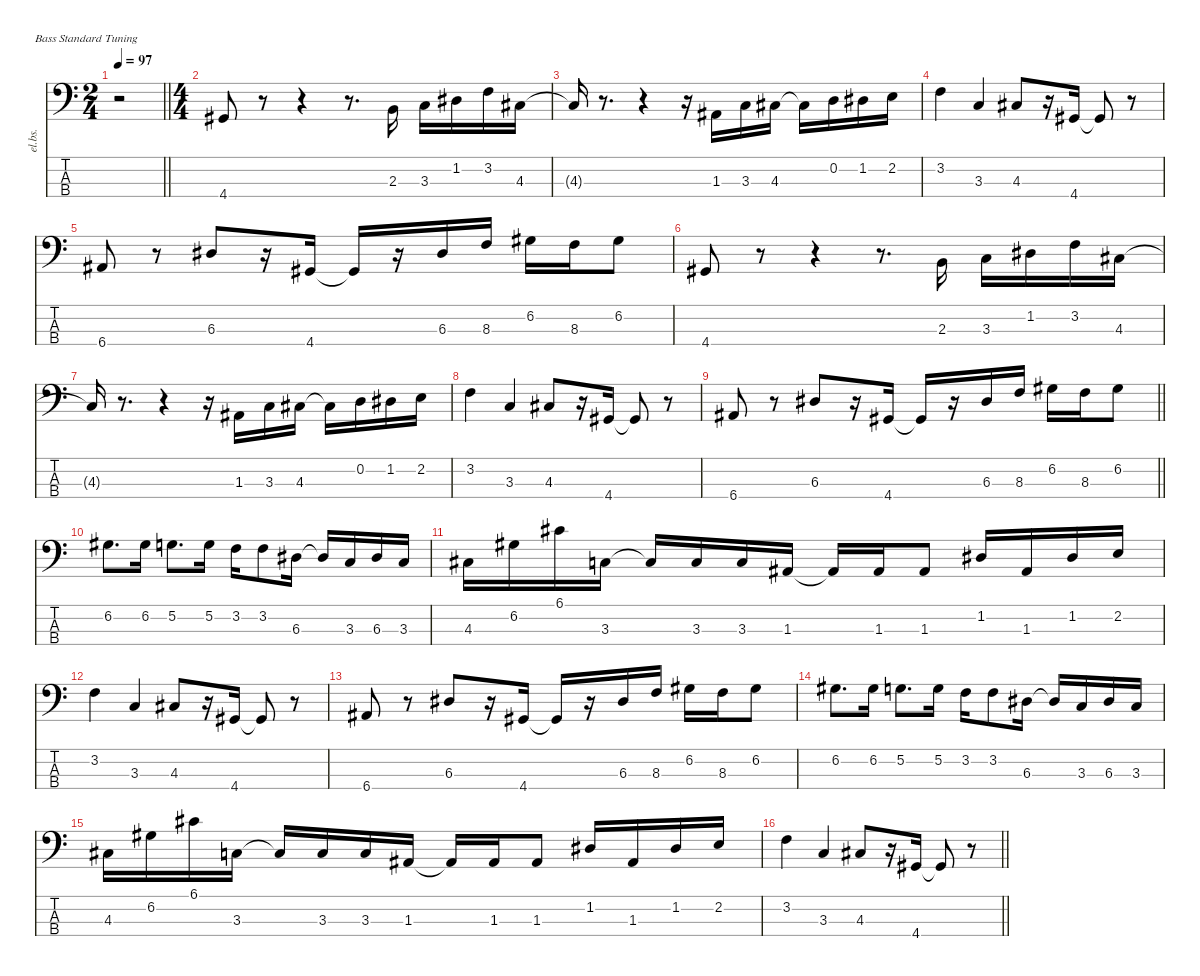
\defaultSystemsLayout 4
\hideDynamics
\bracketExtendMode nobrackets
\track ("Electric Bass" "el.bs.") {instrument electricbassfinger}
\staff {score tabs}
\tuning (G2 D2 A1 E1)
\ts (2 4)
\beaming (8 2 2)
\tempo 97
\clef f4
\barLineRight lightlight
\ks c
r.2{dy mf beam Down} |
\ts (4 4)
\beaming (8 2 2 2 2)
4.4{acc #}.8{beam Up} r.8{beam Down} r.4{beam Down} r.8{d beam Down} 2.3.16{beam Up} 3.3.16{beam Down} 1.2{acc #}.16{beam Down} 3.2.16{beam Down} 4.3{acc #}.16{beam Down} |
4.3{t acc #}.16{beam Up} r.8{d beam Down} r.4{beam Down} r.16{beam Down} 1.3{acc #}.16{beam Up} 3.3.16{beam Up} 4.3{acc #}.16{beam Up} 4.3{t acc #}.16{beam Down} 0.2.16{beam Down} 1.2{acc #}.16{beam Down} 2.2.16{beam Down} |
3.2.4{beam Down} 3.3.4{beam Up} 4.3{acc #}.8{beam Up} r.16{beam Up} 4.4{acc #}.16{beam Up} 4.4{t acc #}.8{beam Up} r.8{beam Down} |
6.4{acc #}.8{beam Up} r.8{beam Down} 6.3{acc #}.8{beam Up} r.16{beam Up} 4.4{acc #}.16{beam Up} 4.4{t acc #}.16{beam Up} r.16{beam Up} 6.3{acc #}.16{beam Up} 8.3.16{beam Up} 6.2{acc #}.16{beam Down} 8.3.16{beam Down} 6.2{acc #}.8{beam Down} |
4.4{acc #}.8{beam Up} r.8{beam Down} r.4{beam Down} r.8{d beam Down} 2.3.16{beam Up} 3.3.16{beam Down} 1.2{acc #}.16{beam Down} 3.2.16{beam Down} 4.3{acc #}.16{beam Down} |
4.3{t acc #}.16{beam Up} r.8{d beam Down} r.4{beam Down} r.16{beam Down} 1.3{acc #}.16{beam Up} 3.3.16{beam Up} 4.3{acc #}.16{beam Up} 4.3{t acc #}.16{beam Down} 0.2.16{beam Down} 1.2{acc #}.16{beam Down} 2.2.16{beam Down} |
3.2.4{beam Down} 3.3.4{beam Up} 4.3{acc #}.8{beam Up} r.16{beam Up} 4.4{acc #}.16{beam Up} 4.4{t acc #}.8{beam Up} r.8{beam Down} |
\barLineRight lightlight
6.4{acc #}.8{beam Up} r.8{beam Down} 6.3{acc #}.8{beam Up} r.16{beam Up} 4.4{acc #}.16{beam Up} 4.4{t acc #}.16{beam Up} r.16{beam Up} 6.3{acc #}.16{beam Up} 8.3.16{beam Up} 6.2{acc #}.16{beam Down} 8.3.16{beam Down} 6.2{acc #}.8{beam Down} |
6.2{acc #}.8{d beam Down} 6.2{acc #}.16{beam Down} 5.2.8{d beam Down} 5.2.16{beam Down} 3.2.16{beam Down} 3.2.8{beam Down} 6.3{acc #}.16{beam Down} 6.3{t acc #}.16{beam Up} 3.3.16{beam Up} 6.3{acc #}.16{beam Up} 3.3.16{beam Up} |
4.3{acc #}.16{beam Down} 6.2{acc #}.16{beam Down} 6.1{acc #}.16{beam Down} 3.3.16{beam Down} 3.3{t}.16{beam Up} 3.3.16{beam Up} 3.3.16{beam Up} 1.3{acc #}.16{beam Up} 1.3{t acc #}.16{beam Up} 1.3{acc #}.16{beam Up} 1.3{acc #}.8{beam Up} 1.2{acc #}.16{beam Up} 1.3{acc #}.16{beam Up} 1.2{acc #}.16{beam Up} 2.2.16{beam Up} |
3.2.4{beam Down} 3.3.4{beam Up} 4.3{acc #}.8{beam Up} r.16{beam Up} 4.4{acc #}.16{beam Up} 4.4{t acc #}.8{beam Up} r.8{beam Down} |
6.4{acc #}.8{beam Up} r.8{beam Down} 6.3{acc #}.8{beam Up} r.16{beam Up} 4.4{acc #}.16{beam Up} 4.4{t acc #}.16{beam Up} r.16{beam Up} 6.3{acc #}.16{beam Up} 8.3.16{beam Up} 6.2{acc #}.16{beam Down} 8.3.16{beam Down} 6.2{acc #}.8{beam Down} |
6.2{acc #}.8{d beam Down} 6.2{acc #}.16{beam Down} 5.2.8{d beam Down} 5.2.16{beam Down} 3.2.16{beam Down} 3.2.8{beam Down} 6.3{acc #}.16{beam Down} 6.3{t acc #}.16{beam Up} 3.3.16{beam Up} 6.3{acc #}.16{beam Up} 3.3.16{beam Up} |
4.3{acc #}.16{beam Down} 6.2{acc #}.16{beam Down} 6.1{acc #}.16{beam Down} 3.3.16{beam Down} 3.3{t}.16{beam Up} 3.3.16{beam Up} 3.3.16{beam Up} 1.3{acc #}.16{beam Up} 1.3{t acc #}.16{beam Up} 1.3{acc #}.16{beam Up} 1.3{acc #}.8{beam Up} 1.2{acc #}.16{beam Up} 1.3{acc #}.16{beam Up} 1.2{acc #}.16{beam Up} 2.2.16{beam Up} |
\barLineRight lightlight
3.2.4{beam Down} 3.3.4{beam Up} 4.3{acc #}.8{beam Up} r.16{beam Up} 4.4{acc #}.16{beam Up} 4.4{t acc #}.8{beam Up} r.8{beam Down}
